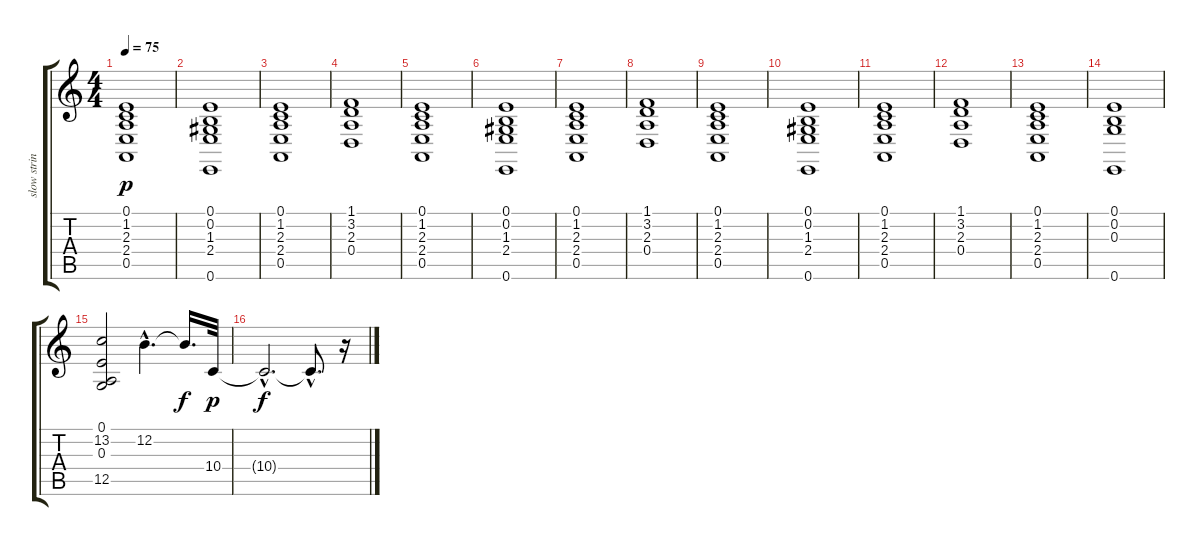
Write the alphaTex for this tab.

\track ("slow strings" "slow strin") {instrument stringensemble2}
\staff {score tabs}
\tuning (E4 B3 G3 D3 A2 E2) {hide}
\ts (4 4)
\tempo 75
\clef g2
\ks c
(0.1 1.2 2.3 2.4 0.5).1{dy p} |
(0.1 0.2 1.3 2.4 0.6).1 |
(0.1 1.2 2.3 2.4 0.5).1 |
(1.1 3.2 2.3 0.4).1 |
(0.1 1.2 2.3 2.4 0.5).1 |
(0.1 0.2 1.3 2.4 0.6).1 |
(0.1 1.2 2.3 2.4 0.5).1 |
(1.1 3.2 2.3 0.4).1 |
(0.1 1.2 2.3 2.4 0.5).1 |
(0.1 0.2 1.3 2.4 0.6).1 |
(0.1 1.2 2.3 2.4 0.5).1 |
(1.1 3.2 2.3 0.4).1 |
(0.1 1.2 2.3 2.4 0.5).1 |
(0.1 0.2 0.3 0.6).1 |
(0.1 13.2 0.3 12.5).2 12.2{hac}.4{d} 12.2{t}.16{d dy f} 10.4.32{dy p} |
10.4{hac t}.2{d dy f} 10.4{hac t}.8{d} r.16
